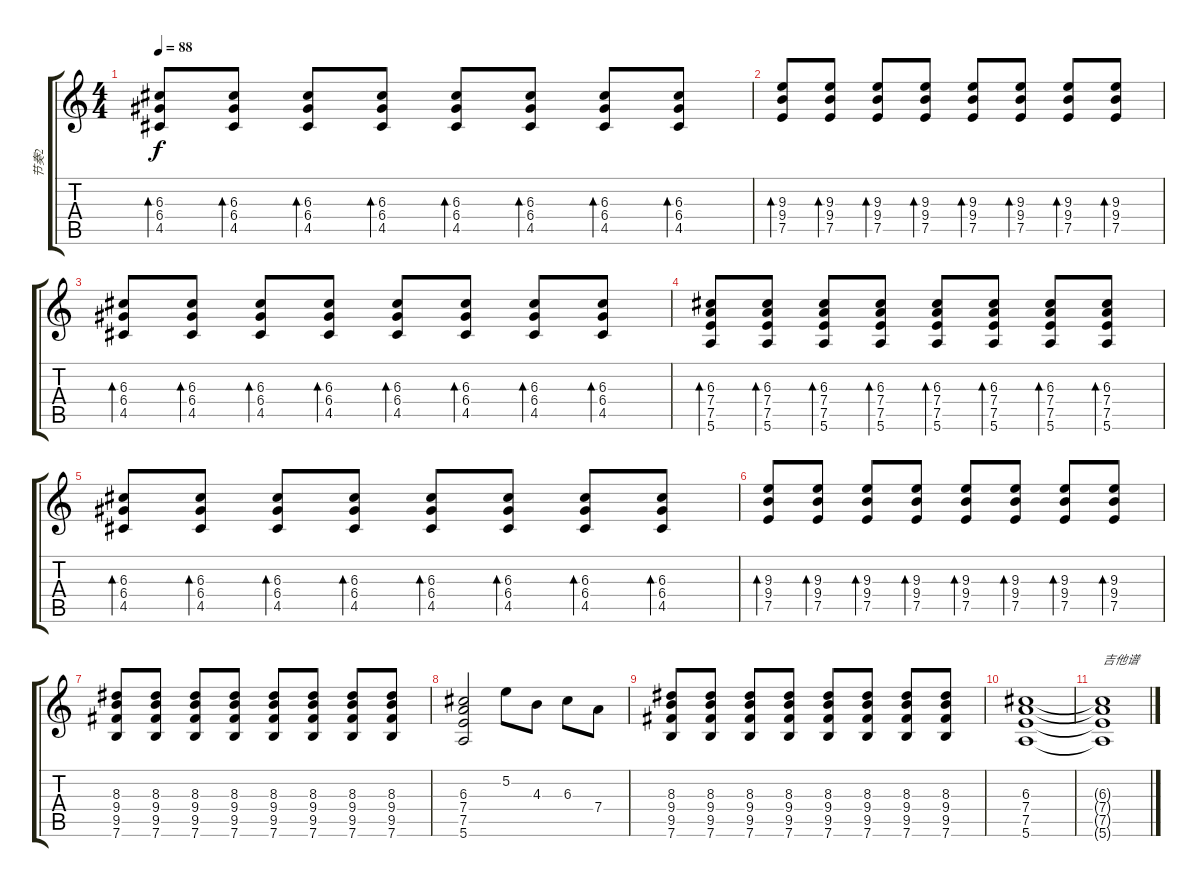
\track ("节奏2" "节奏2") {instrument distortionguitar}
\staff {score tabs}
\tuning (E4 B3 G3 D3 A2 E2) {hide}
\ts (4 4)
\tempo 88
\clef g2
\ks c
(6.3 6.4 4.5).8{bd 30 dy f} (6.3 6.4 4.5).8{bd 30} (6.3 6.4 4.5).8{bd 30} (6.3 6.4 4.5).8{bd 30} (6.3 6.4 4.5).8{bd 30} (6.3 6.4 4.5).8{bd 30} (6.3 6.4 4.5).8{bd 30} (6.3 6.4 4.5).8{bd 30} |
(9.3 9.4 7.5).8{bd 30} (9.3 9.4 7.5).8{bd 30} (9.3 9.4 7.5).8{bd 30} (9.3 9.4 7.5).8{bd 30} (9.3 9.4 7.5).8{bd 30} (9.3 9.4 7.5).8{bd 30} (9.3 9.4 7.5).8{bd 30} (9.3 9.4 7.5).8{bd 30} |
(6.3 6.4 4.5).8{bd 30} (6.3 6.4 4.5).8{bd 30} (6.3 6.4 4.5).8{bd 30} (6.3 6.4 4.5).8{bd 30} (6.3 6.4 4.5).8{bd 30} (6.3 6.4 4.5).8{bd 30} (6.3 6.4 4.5).8{bd 30} (6.3 6.4 4.5).8{bd 30} |
(6.3 7.4 7.5 5.6).8{bd 30} (6.3 7.4 7.5 5.6).8{bd 30} (6.3 7.4 7.5 5.6).8{bd 30} (6.3 7.4 7.5 5.6).8{bd 30} (6.3 7.4 7.5 5.6).8{bd 30} (6.3 7.4 7.5 5.6).8{bd 30} (6.3 7.4 7.5 5.6).8{bd 30} (6.3 7.4 7.5 5.6).8{bd 30} |
(6.3 6.4 4.5).8{bd 30} (6.3 6.4 4.5).8{bd 30} (6.3 6.4 4.5).8{bd 30} (6.3 6.4 4.5).8{bd 30} (6.3 6.4 4.5).8{bd 30} (6.3 6.4 4.5).8{bd 30} (6.3 6.4 4.5).8{bd 30} (6.3 6.4 4.5).8{bd 30} |
(9.3 9.4 7.5).8{bd 30} (9.3 9.4 7.5).8{bd 30} (9.3 9.4 7.5).8{bd 30} (9.3 9.4 7.5).8{bd 30} (9.3 9.4 7.5).8{bd 30} (9.3 9.4 7.5).8{bd 30} (9.3 9.4 7.5).8{bd 30} (9.3 9.4 7.5).8{bd 30} |
(8.3 9.4 9.5 7.6).8 (8.3 9.4 9.5 7.6).8 (8.3 9.4 9.5 7.6).8 (8.3 9.4 9.5 7.6).8 (8.3 9.4 9.5 7.6).8 (8.3 9.4 9.5 7.6).8 (8.3 9.4 9.5 7.6).8 (8.3 9.4 9.5 7.6).8 |
(6.3 7.4 7.5 5.6).2 5.2.8 4.3.8 6.3.8 7.4.8 |
(8.3 9.4 9.5 7.6).8 (8.3 9.4 9.5 7.6).8 (8.3 9.4 9.5 7.6).8 (8.3 9.4 9.5 7.6).8 (8.3 9.4 9.5 7.6).8 (8.3 9.4 9.5 7.6).8 (8.3 9.4 9.5 7.6).8 (8.3 9.4 9.5 7.6).8 |
(6.3 7.4 7.5 5.6).1 |
(6.3{t} 7.4{t} 7.5{t} 5.6{t}).1{txt "吉他谱"}
